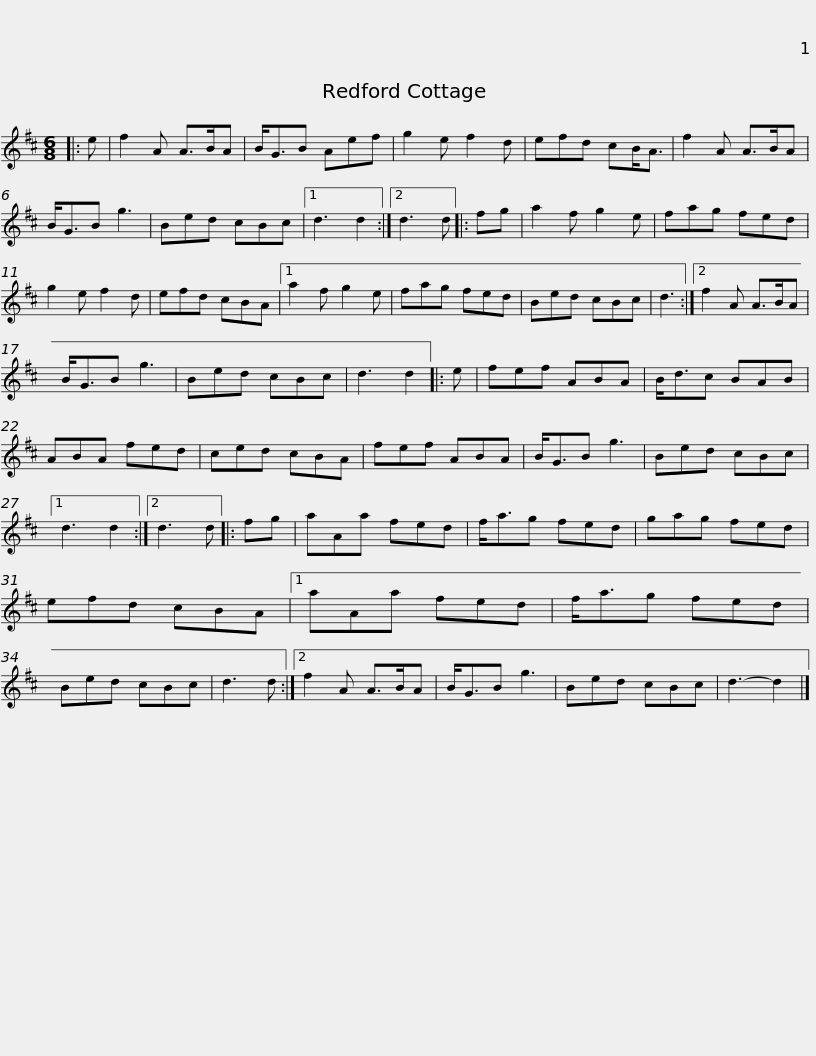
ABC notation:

X:1
L:1/8
M:6/8
I:linebreak $
K:D
V:1 treble
V:1
|: e | f2 A A>BA | B<GB Aef | g2 e f2 d | efd cB<A | %5
 f2 A A>BA | B<GB g3 | Bed cBc |1$ d3 d2 :|2 d3 d |: %10
 fg | a2 f g2 e | fag fed | g2 e f2 d | efd cBA |1 %15
 a2 f g2 e | fag fed |$ Bed cBc | d3 :|2 f2 A A>BA | %20
 B<GB g3 | Bed cBc | d3 d2 |: e | fef ABA | %25
 B<dc BAB |$ ABA fed | ced cBA | fef ABA | B<GB g3 | %30
 Bed cBc |1 d3 d2 :|2 d3 d |: fg | aAa fed |$ %35
 f<ag fed | gag fed | efd cBA |1 aAa fed | f<ag fed | %40
 Bed cBc | d3 d :|2$ f2 A A>BA | B<GB g3 | Bed cBc | %45
 d3- d2 |] %46
